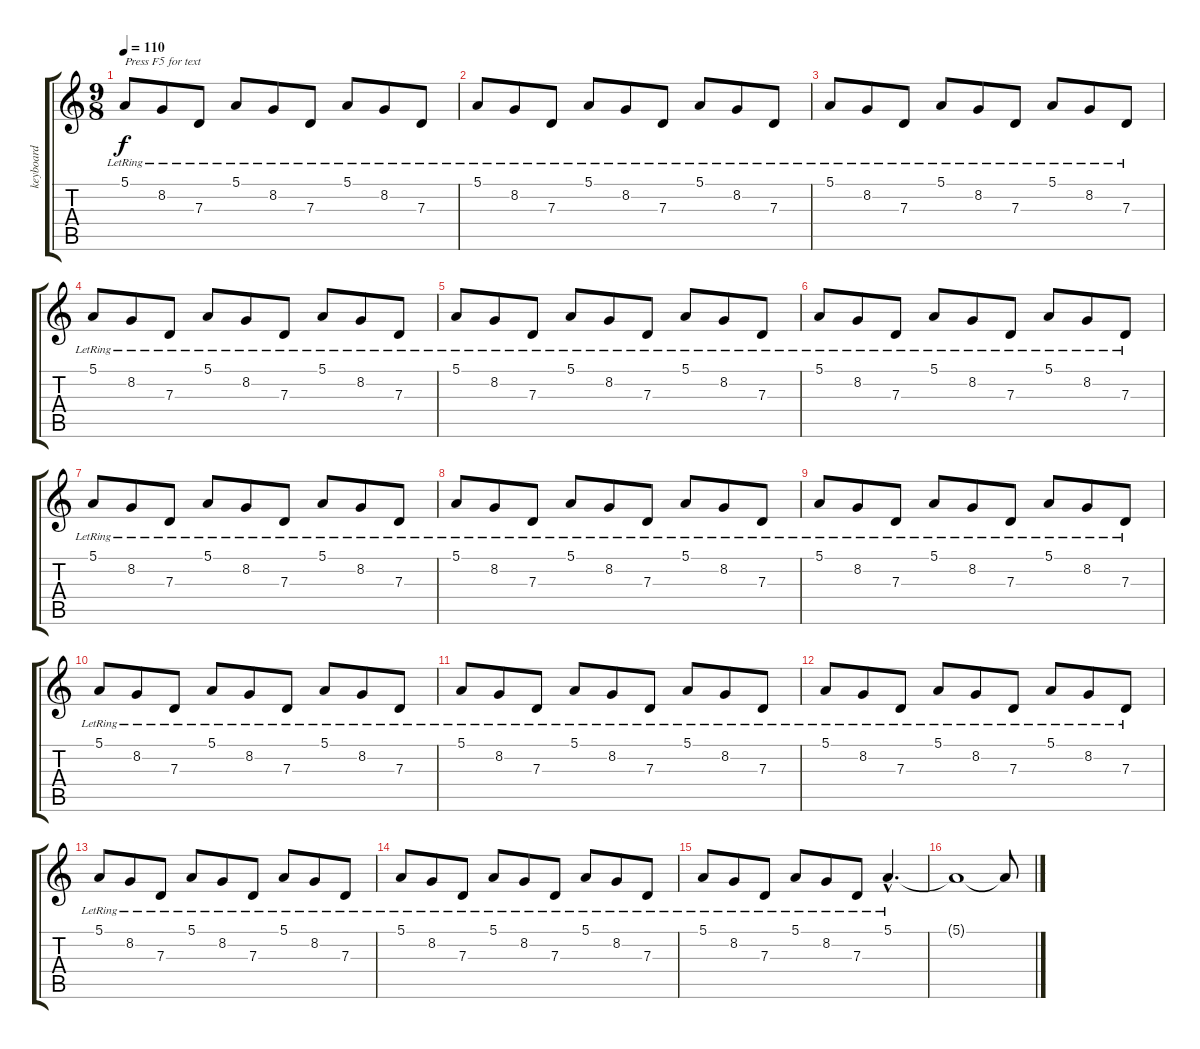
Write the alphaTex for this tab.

\track ("keyboard" "keyboard") {instrument acousticgrandpiano}
\staff {score tabs}
\tuning (E4 B3 G3 D3 A2 E2) {hide}
\ts (9 8)
\tempo 110
\clef g2
\ks c
5.1{lr}.8{txt "Press F5 for text" dy f instrument acousticgrandpiano} 8.2{lr}.8 7.3{lr}.8 5.1{lr}.8 8.2{lr}.8 7.3{lr}.8 5.1{lr}.8 8.2{lr}.8 7.3{lr}.8 |
5.1{lr}.8 8.2{lr}.8 7.3{lr}.8 5.1{lr}.8 8.2{lr}.8 7.3{lr}.8 5.1{lr}.8 8.2{lr}.8 7.3{lr}.8 |
5.1{lr}.8 8.2{lr}.8 7.3{lr}.8 5.1{lr}.8 8.2{lr}.8 7.3{lr}.8 5.1{lr}.8 8.2{lr}.8 7.3{lr}.8 |
5.1{lr}.8 8.2{lr}.8 7.3{lr}.8 5.1{lr}.8 8.2{lr}.8 7.3{lr}.8 5.1{lr}.8 8.2{lr}.8 7.3{lr}.8 |
5.1{lr}.8 8.2{lr}.8 7.3{lr}.8 5.1{lr}.8 8.2{lr}.8 7.3{lr}.8 5.1{lr}.8 8.2{lr}.8 7.3{lr}.8 |
5.1{lr}.8 8.2{lr}.8 7.3{lr}.8 5.1{lr}.8 8.2{lr}.8 7.3{lr}.8 5.1{lr}.8 8.2{lr}.8 7.3{lr}.8 |
5.1{lr}.8 8.2{lr}.8 7.3{lr}.8 5.1{lr}.8 8.2{lr}.8 7.3{lr}.8 5.1{lr}.8 8.2{lr}.8 7.3{lr}.8 |
5.1{lr}.8 8.2{lr}.8 7.3{lr}.8 5.1{lr}.8 8.2{lr}.8 7.3{lr}.8 5.1{lr}.8 8.2{lr}.8 7.3{lr}.8 |
5.1{lr}.8 8.2{lr}.8 7.3{lr}.8 5.1{lr}.8 8.2{lr}.8 7.3{lr}.8 5.1{lr}.8 8.2{lr}.8 7.3{lr}.8 |
5.1{lr}.8 8.2{lr}.8 7.3{lr}.8 5.1{lr}.8 8.2{lr}.8 7.3{lr}.8 5.1{lr}.8 8.2{lr}.8 7.3{lr}.8 |
5.1{lr}.8 8.2{lr}.8 7.3{lr}.8 5.1{lr}.8 8.2{lr}.8 7.3{lr}.8 5.1{lr}.8 8.2{lr}.8 7.3{lr}.8 |
5.1{lr}.8 8.2{lr}.8 7.3{lr}.8 5.1{lr}.8 8.2{lr}.8 7.3{lr}.8 5.1{lr}.8 8.2{lr}.8 7.3{lr}.8 |
5.1{lr}.8 8.2{lr}.8 7.3{lr}.8 5.1{lr}.8 8.2{lr}.8 7.3{lr}.8 5.1{lr}.8 8.2{lr}.8 7.3{lr}.8 |
5.1{lr}.8 8.2{lr}.8 7.3{lr}.8 5.1{lr}.8 8.2{lr}.8 7.3{lr}.8 5.1{lr}.8 8.2{lr}.8 7.3{lr}.8 |
5.1{lr}.8 8.2{lr}.8 7.3{lr}.8 5.1{lr}.8 8.2{lr}.8 7.3{lr}.8 5.1{hac lr}.4{d} |
5.1{t}.1 5.1{t}.8
